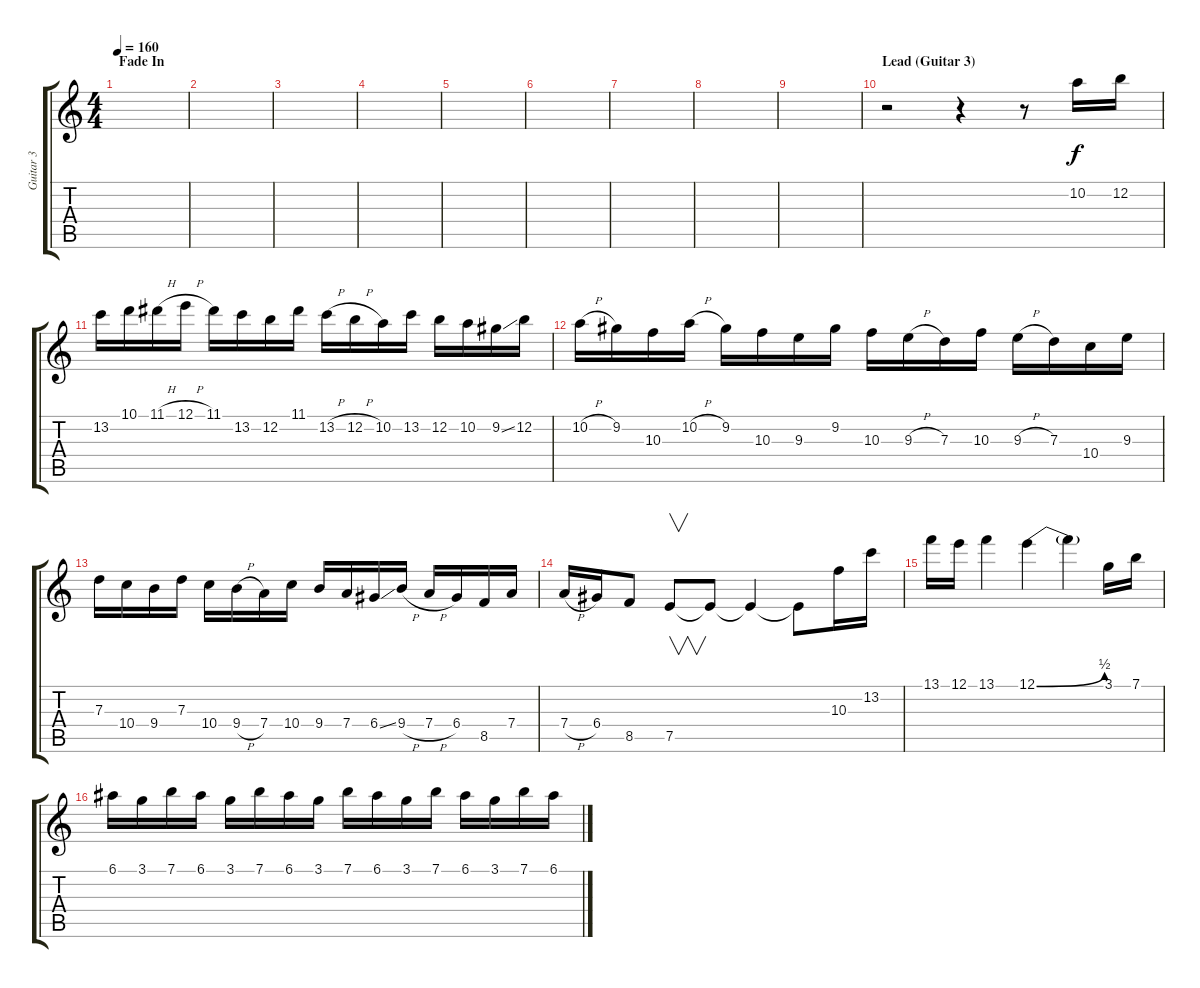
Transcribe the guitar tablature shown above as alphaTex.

\track ("Guitar 3" "Guitar 3") {instrument acousticguitarsteel}
\staff {score tabs}
\tuning (E4 B3 G3 D3 A2 E2) {hide}
\ts (4 4)
\section ("" "Fade In")
\tempo 160
\clef g2
\ks c
|
|
|
|
|
|
|
|
|
\section ("" "Lead (Guitar 3)")
r.2 r.4 r.8 10.2.16 12.2.16 |
13.2.16 10.1.16 11.1{h}.16 12.1{h}.16 11.1.16 13.2.16 12.2.16 11.1.16 13.2{h}.16 12.2{h}.16 10.2.16 13.2.16 12.2.16 10.2.16 9.2{ss}.16 12.2.16 |
10.2{h}.16 9.2.16 10.3.16 10.2{h}.16 9.2.16 10.3.16 9.3.16 9.2.16 10.3.16 9.3{h}.16 7.3.16 10.3.16 9.3{h}.16 7.3.16 10.4.16 9.3.16 |
7.3.16 10.4.16 9.4.16 7.3.16 10.4.16 9.4{h}.16 7.4.16 10.4.16 9.4.16 7.4.16 6.4{ss}.16 9.4{h}.16 7.4{h}.16 6.4.16 8.5.16 7.4.16 |
7.4{h}.16 6.4.16 8.5.8 7.5.8{v} 7.5{t}.8 7.5{t}.4 7.5{t}.8 10.3.16 13.2.16 |
13.1.16 12.1.16 13.1.4 12.1{be (bend 0 0 60 2)}.4 12.1{t}.4 3.1.16 7.1.16 |
6.1.16 3.1.16 7.1.16 6.1.16 3.1.16 7.1.16 6.1.16 3.1.16 7.1.16 6.1.16 3.1.16 7.1.16 6.1.16 3.1.16 7.1.16 6.1.16
